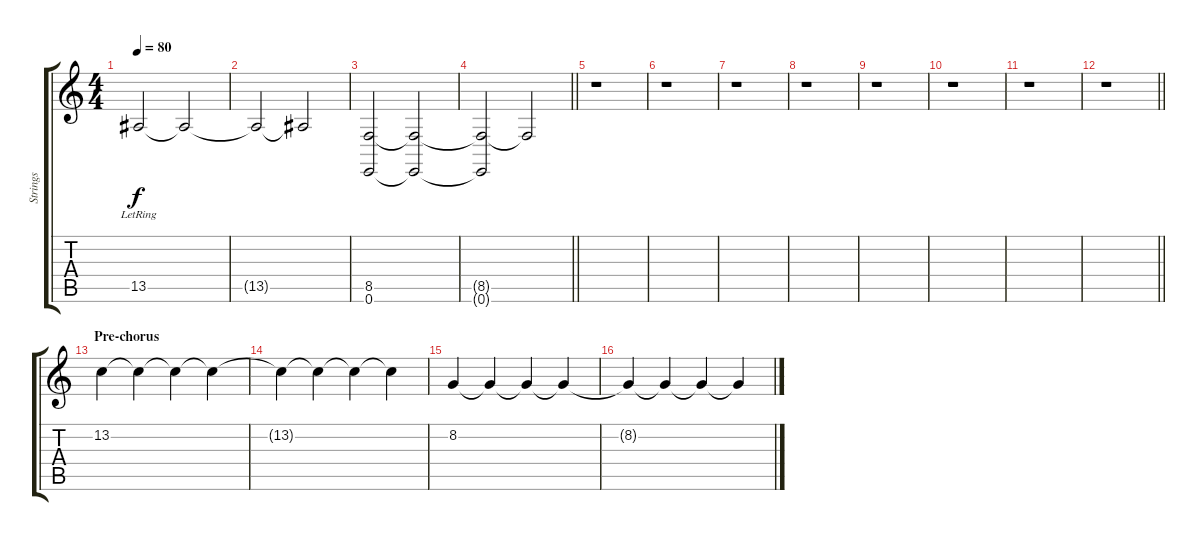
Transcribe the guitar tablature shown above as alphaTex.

\track ("Strings" "Strings") {instrument synthstrings1}
\staff {score tabs}
\tuning (E4 B3 G3 D3 A2 E2) {hide}
\ts (4 4)
\tempo 80
\clef g2
\ks c
13.5{lr}.2{dy f volume 10} 13.5{t}.2{volume 5} |
13.5{t}.2 13.5{t}.2 |
(8.5 0.6{t}).2{volume 10} (8.5{t} 0.6{t}).2{volume 0} |
\barLineRight lightlight
(8.5{t} 0.6{t}).2 8.5{t}.2 |
\section ("" "")
r.1 |
r.1 |
r.1 |
r.1 |
r.1 |
r.1 |
r.1 |
\barLineRight lightlight
r.1 |
\section ("" "Pre-chorus")
13.2.4 13.2{t}.4 13.2{t}.4 13.2{t}.4 |
13.2{t}.4 13.2{t}.4 13.2{t}.4 13.2{t}.4 |
8.2.4 8.2{t}.4 8.2{t}.4 8.2{t}.4 |
8.2{t}.4 8.2{t}.4 8.2{t}.4 8.2{t}.4
